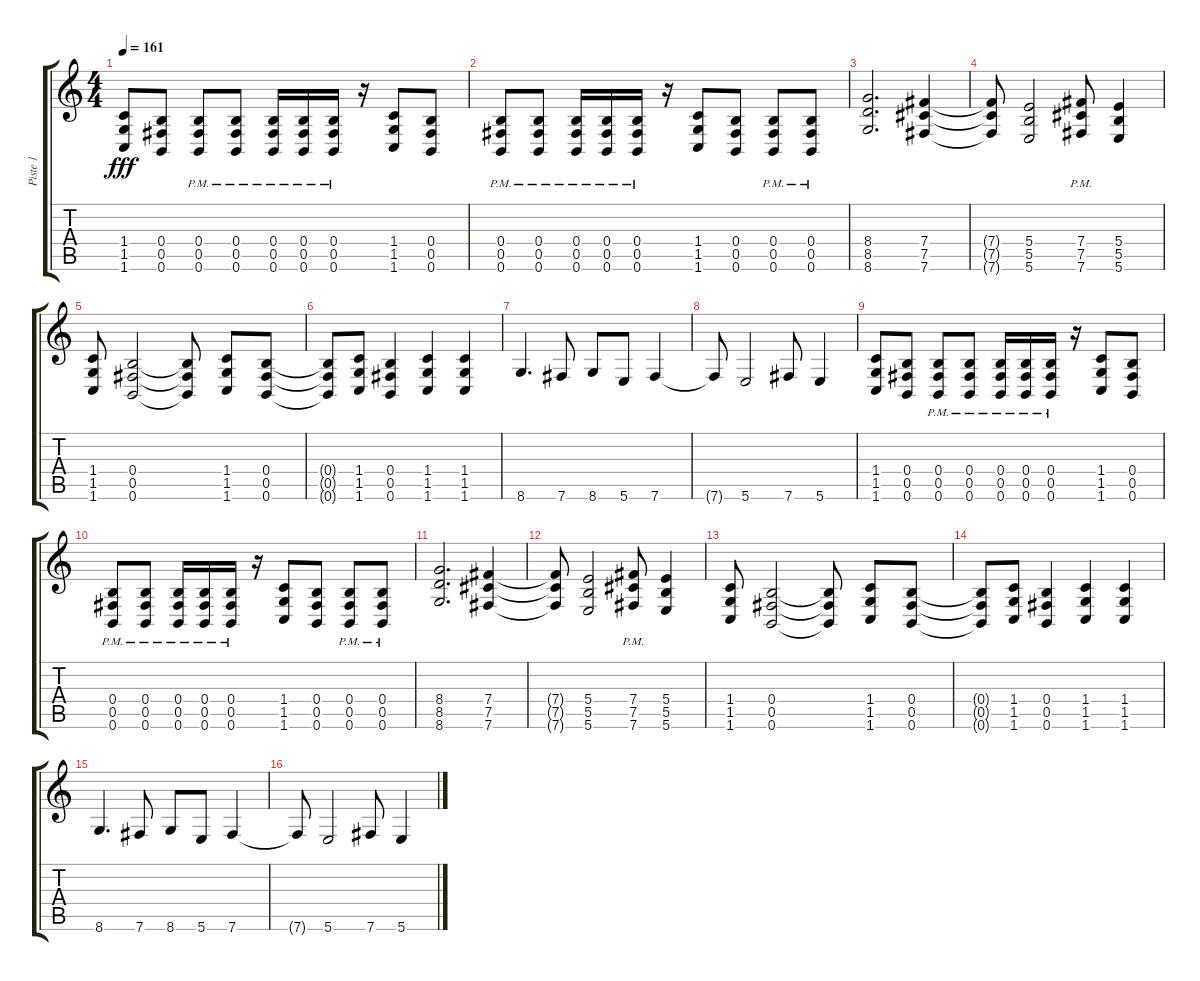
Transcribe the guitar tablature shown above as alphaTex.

\track ("Piste 1" "Piste 1") {instrument distortionguitar}
\staff {score tabs}
\tuning (Db4 Ab3 E3 B2 Gb2 B1) {hide}
\ts (4 4)
\tempo 161
\clef g2
\ks c
(1.4 1.5 1.6).8{dy fff} (0.4 0.5 0.6).8 (0.4{pm} 0.5{pm} 0.6{pm}).8 (0.4{pm} 0.5{pm} 0.6{pm}).8 (0.4{pm} 0.5{pm} 0.6{pm}).16 (0.4{pm} 0.5{pm} 0.6{pm}).16 (0.4{pm} 0.5{pm} 0.6{pm}).16 r.16 (1.4 1.5 1.6).8 (0.4 0.5 0.6).8 |
(0.4{pm} 0.5{pm} 0.6{pm}).8 (0.4{pm} 0.5{pm} 0.6{pm}).8 (0.4{pm} 0.5{pm} 0.6{pm}).16 (0.4{pm} 0.5{pm} 0.6{pm}).16 (0.4{pm} 0.5{pm} 0.6{pm}).16 r.16 (1.4 1.5 1.6).8 (0.4 0.5 0.6).8 (0.4{pm} 0.5{pm} 0.6{pm}).8 (0.4{pm} 0.5{pm} 0.6{pm}).8 |
(8.4 8.5 8.6).2{d} (7.4 7.5 7.6).4 |
(7.4{t} 7.5{t} 7.6{t}).8 (5.4 5.5 5.6).2 (7.4{pm} 7.5{pm} 7.6{pm}).8 (5.4 5.5 5.6).4 |
(1.4 1.5 1.6).8 (0.4 0.5 0.6).2 (0.4{t} 0.5{t} 0.6{t}).8 (1.4 1.5 1.6).8 (0.4 0.5 0.6).8 |
(0.4{t} 0.5{t} 0.6{t}).8 (1.4 1.5 1.6).8 (0.4 0.5 0.6).4 (1.4 1.5 1.6).4 (1.4 1.5 1.6).4 |
8.6.4{d} 7.6.8 8.6.8 5.6.8 7.6.4 |
7.6{t}.8 5.6.2 7.6.8 5.6.4 |
(1.4 1.5 1.6).8 (0.4 0.5 0.6).8 (0.4{pm} 0.5{pm} 0.6{pm}).8 (0.4{pm} 0.5{pm} 0.6{pm}).8 (0.4{pm} 0.5{pm} 0.6{pm}).16 (0.4{pm} 0.5{pm} 0.6{pm}).16 (0.4{pm} 0.5{pm} 0.6{pm}).16 r.16 (1.4 1.5 1.6).8 (0.4 0.5 0.6).8 |
(0.4{pm} 0.5{pm} 0.6{pm}).8 (0.4{pm} 0.5{pm} 0.6{pm}).8 (0.4{pm} 0.5{pm} 0.6{pm}).16 (0.4{pm} 0.5{pm} 0.6{pm}).16 (0.4{pm} 0.5{pm} 0.6{pm}).16 r.16 (1.4 1.5 1.6).8 (0.4 0.5 0.6).8 (0.4{pm} 0.5{pm} 0.6{pm}).8 (0.4{pm} 0.5{pm} 0.6{pm}).8 |
(8.4 8.5 8.6).2{d} (7.4 7.5 7.6).4 |
(7.4{t} 7.5{t} 7.6{t}).8 (5.4 5.5 5.6).2 (7.4{pm} 7.5{pm} 7.6{pm}).8 (5.4 5.5 5.6).4 |
(1.4 1.5 1.6).8 (0.4 0.5 0.6).2 (0.4{t} 0.5{t} 0.6{t}).8 (1.4 1.5 1.6).8 (0.4 0.5 0.6).8 |
(0.4{t} 0.5{t} 0.6{t}).8 (1.4 1.5 1.6).8 (0.4 0.5 0.6).4 (1.4 1.5 1.6).4 (1.4 1.5 1.6).4 |
8.6.4{d} 7.6.8 8.6.8 5.6.8 7.6.4 |
7.6{t}.8 5.6.2 7.6.8 5.6.4
